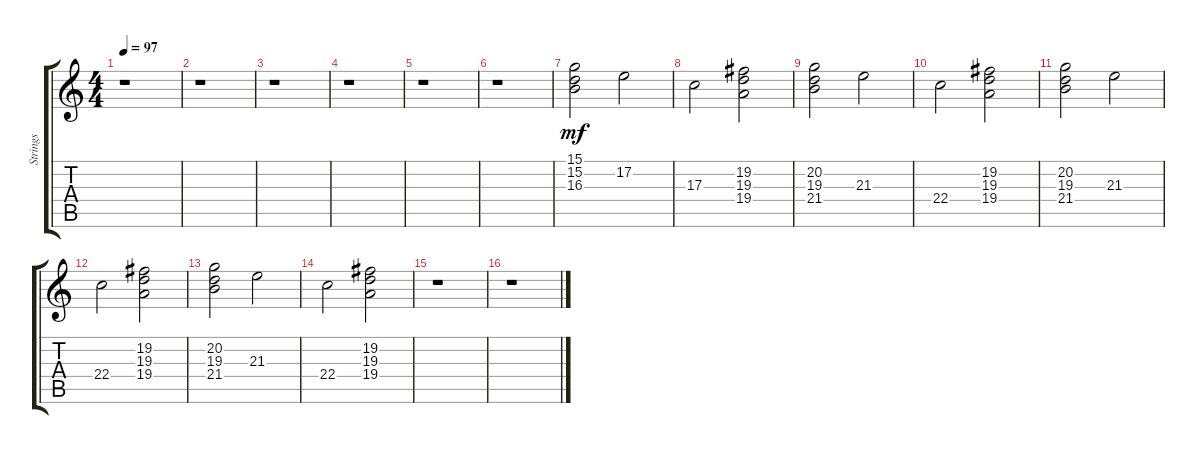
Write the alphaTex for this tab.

\track ("Strings" "Strings") {instrument stringensemble2}
\staff {score tabs}
\tuning (E4 B3 G3 D3 A2 E2) {hide}
\ts (4 4)
\tempo 97
\clef g2
\ks c
r.1{dy mf} |
r.1 |
r.1 |
r.1 |
r.1 |
r.1 |
(15.1 15.2 16.3).2 17.2.2 |
17.3.2 (19.2 19.3 19.4).2 |
(20.2 19.3 21.4).2 21.3.2 |
22.4.2 (19.2 19.3 19.4).2 |
(20.2 19.3 21.4).2 21.3.2 |
22.4.2 (19.2 19.3 19.4).2 |
(20.2 19.3 21.4).2 21.3.2 |
22.4.2 (19.2 19.3 19.4).2 |
r.1 |
r.1
